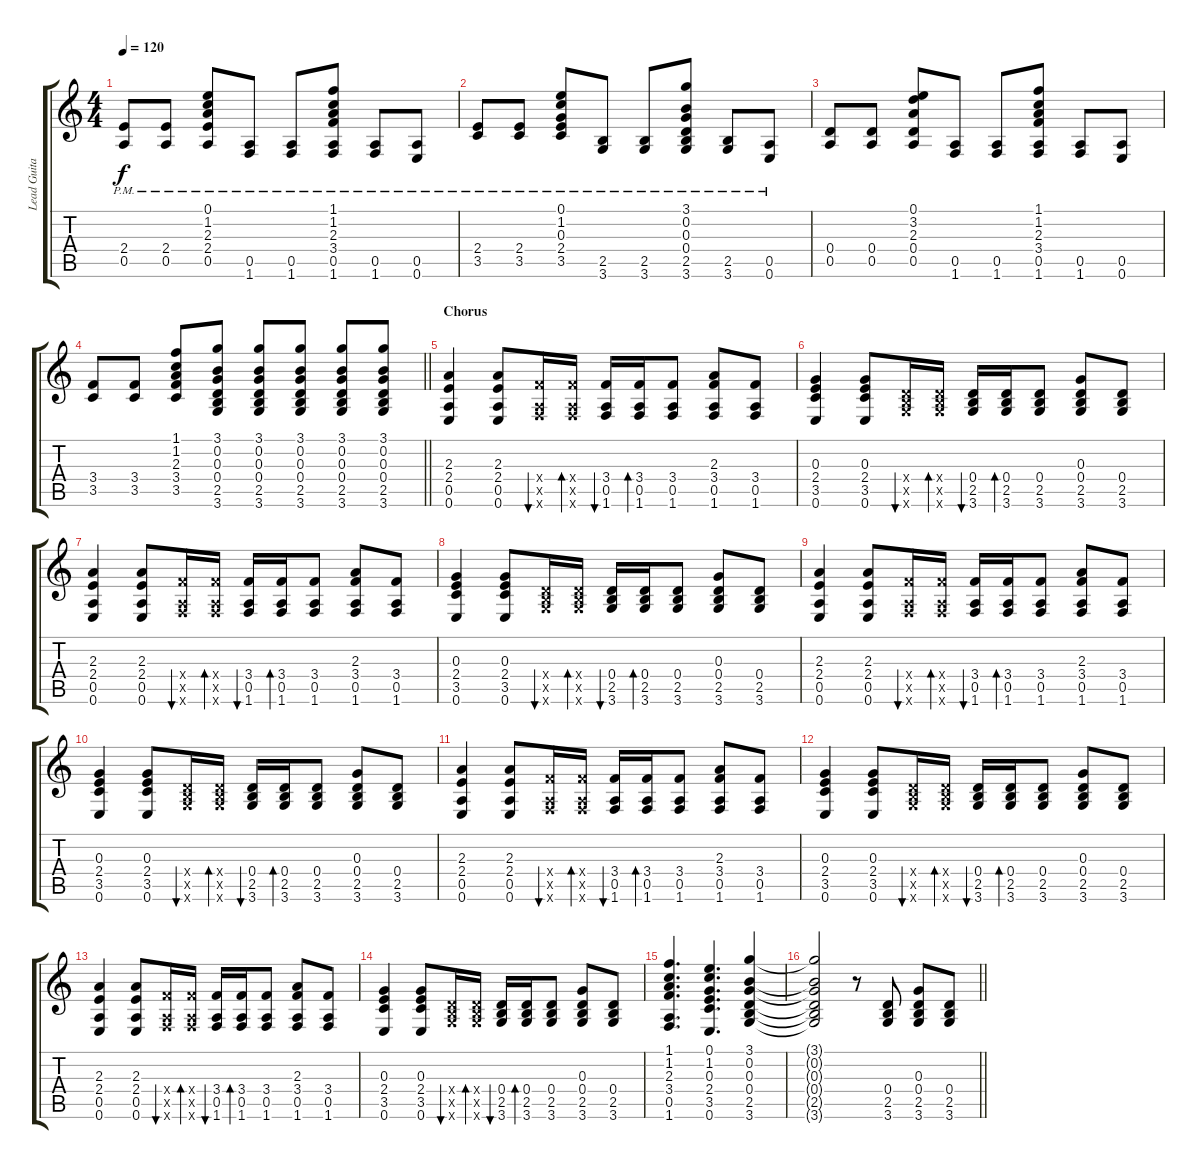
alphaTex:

\track ("Lead Guitar" "Lead Guita") {instrument distortionguitar}
\staff {score tabs}
\tuning (E4 B3 G3 D3 A2 E2) {hide}
\ts (4 4)
\tempo 120
\clef g2
\ks c
(2.4{pm} 0.5{pm}).8{dy f} (2.4{pm} 0.5{pm}).8 (0.1{pm} 1.2{pm} 2.3{pm} 2.4{pm} 0.5{pm}).8 (0.5{pm} 1.6{pm}).8 (0.5{pm} 1.6{pm}).8 (1.1{pm} 1.2{pm} 2.3{pm} 3.4{pm} 0.5{pm} 1.6{pm}).8 (0.5{pm} 1.6{pm}).8 (0.5{pm} 0.6{pm}).8 |
(2.4{pm} 3.5{pm}).8 (2.4{pm} 3.5{pm}).8 (0.1{pm} 1.2{pm} 0.3{pm} 2.4{pm} 3.5{pm}).8 (2.5{pm} 3.6{pm}).8 (2.5{pm} 3.6{pm}).8 (3.1{pm} 0.2{pm} 0.3{pm} 0.4{pm} 2.5{pm} 3.6{pm}).8 (2.5{pm} 3.6{pm}).8 (0.5{pm} 0.6{pm}).8 |
(0.4 0.5).8 (0.4 0.5).8 (0.1 3.2 2.3 0.4 0.5).8 (0.5 1.6).8 (0.5 1.6).8 (1.1 1.2 2.3 3.4 0.5 1.6).8 (0.5 1.6).8 (0.5 0.6).8 |
\barLineRight lightlight
(3.4 3.5).8 (3.4 3.5).8 (1.1 1.2 2.3 3.4 3.5).8 (3.1 0.2 0.3 0.4 2.5 3.6).8 (3.1 0.2 0.3 0.4 2.5 3.6).8 (3.1 0.2 0.3 0.4 2.5 3.6).8 (3.1 0.2 0.3 0.4 2.5 3.6).8 (3.1 0.2 0.3 0.4 2.5 3.6).8 |
\section ("" "Chorus")
(2.3 2.4 0.5 0.6).4 (2.3 2.4 0.5 0.6).8 (3.4{x} 0.5{x} 1.6{x}).16{bu 30} (3.4{x} 0.5{x} 1.6{x}).16{bd 30} (3.4 0.5 1.6).16{bu 30} (3.4 0.5 1.6).16{bd 30} (3.4 0.5 1.6).8 (2.3 3.4 0.5 1.6).8 (3.4 0.5 1.6).8 |
(0.3 2.4 3.5 0.6).4 (0.3 2.4 3.5 0.6).8 (0.4{x} 2.5{x} 3.6{x}).16{bu 30} (0.4{x} 2.5{x} 3.6{x}).16{bd 30} (0.4 2.5 3.6).16{bu 30} (0.4 2.5 3.6).16{bd 30} (0.4 2.5 3.6).8 (0.3 0.4 2.5 3.6).8 (0.4 2.5 3.6).8 |
(2.3 2.4 0.5 0.6).4 (2.3 2.4 0.5 0.6).8 (3.4{x} 0.5{x} 1.6{x}).16{bu 30} (3.4{x} 0.5{x} 1.6{x}).16{bd 30} (3.4 0.5 1.6).16{bu 30} (3.4 0.5 1.6).16{bd 30} (3.4 0.5 1.6).8 (2.3 3.4 0.5 1.6).8 (3.4 0.5 1.6).8 |
(0.3 2.4 3.5 0.6).4 (0.3 2.4 3.5 0.6).8 (0.4{x} 2.5{x} 3.6{x}).16{bu 30} (0.4{x} 2.5{x} 3.6{x}).16{bd 30} (0.4 2.5 3.6).16{bu 30} (0.4 2.5 3.6).16{bd 30} (0.4 2.5 3.6).8 (0.3 0.4 2.5 3.6).8 (0.4 2.5 3.6).8 |
(2.3 2.4 0.5 0.6).4 (2.3 2.4 0.5 0.6).8 (3.4{x} 0.5{x} 1.6{x}).16{bu 30} (3.4{x} 0.5{x} 1.6{x}).16{bd 30} (3.4 0.5 1.6).16{bu 30} (3.4 0.5 1.6).16{bd 30} (3.4 0.5 1.6).8 (2.3 3.4 0.5 1.6).8 (3.4 0.5 1.6).8 |
(0.3 2.4 3.5 0.6).4 (0.3 2.4 3.5 0.6).8 (0.4{x} 2.5{x} 3.6{x}).16{bu 30} (0.4{x} 2.5{x} 3.6{x}).16{bd 30} (0.4 2.5 3.6).16{bu 30} (0.4 2.5 3.6).16{bd 30} (0.4 2.5 3.6).8 (0.3 0.4 2.5 3.6).8 (0.4 2.5 3.6).8 |
(2.3 2.4 0.5 0.6).4 (2.3 2.4 0.5 0.6).8 (3.4{x} 0.5{x} 1.6{x}).16{bu 30} (3.4{x} 0.5{x} 1.6{x}).16{bd 30} (3.4 0.5 1.6).16{bu 30} (3.4 0.5 1.6).16{bd 30} (3.4 0.5 1.6).8 (2.3 3.4 0.5 1.6).8 (3.4 0.5 1.6).8 |
(0.3 2.4 3.5 0.6).4 (0.3 2.4 3.5 0.6).8 (0.4{x} 2.5{x} 3.6{x}).16{bu 30} (0.4{x} 2.5{x} 3.6{x}).16{bd 30} (0.4 2.5 3.6).16{bu 30} (0.4 2.5 3.6).16{bd 30} (0.4 2.5 3.6).8 (0.3 0.4 2.5 3.6).8 (0.4 2.5 3.6).8 |
(2.3 2.4 0.5 0.6).4 (2.3 2.4 0.5 0.6).8 (3.4{x} 0.5{x} 1.6{x}).16{bu 30} (3.4{x} 0.5{x} 1.6{x}).16{bd 30} (3.4 0.5 1.6).16{bu 30} (3.4 0.5 1.6).16{bd 30} (3.4 0.5 1.6).8 (2.3 3.4 0.5 1.6).8 (3.4 0.5 1.6).8 |
(0.3 2.4 3.5 0.6).4 (0.3 2.4 3.5 0.6).8 (0.4{x} 2.5{x} 3.6{x}).16{bu 30} (0.4{x} 2.5{x} 3.6{x}).16{bd 30} (0.4 2.5 3.6).16{bu 30} (0.4 2.5 3.6).16{bd 30} (0.4 2.5 3.6).8 (0.3 0.4 2.5 3.6).8 (0.4 2.5 3.6).8 |
(1.1 1.2 2.3 3.4 0.5 1.6).4{d} (0.1 1.2 0.3 2.4 3.5 0.6).4{d} (3.1 0.2 0.3 0.4 2.5 3.6).4 |
\barLineRight lightlight
(3.1{t} 0.2{t} 0.3{t} 0.4{t} 2.5{t} 3.6{t}).2 r.8 (0.4 2.5 3.6).8 (0.3 0.4 2.5 3.6).8 (0.4 2.5 3.6).8
